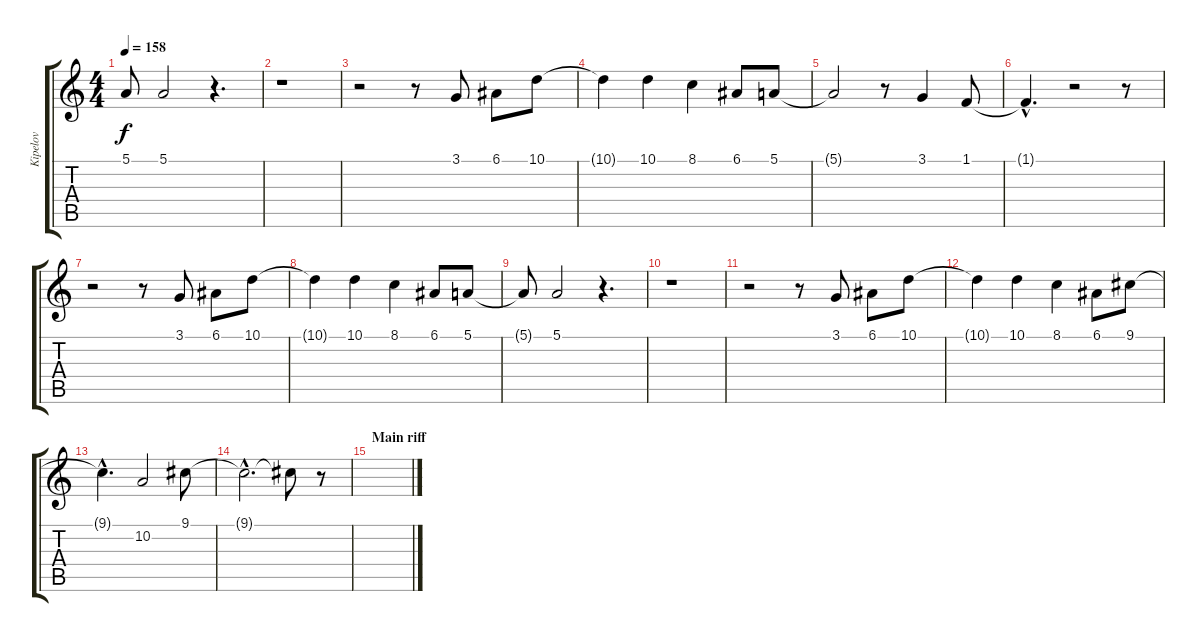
\track ("Kipelov" "Kipelov") {instrument tenorsax}
\staff {score tabs}
\tuning (E4 B3 G3 D3 A2 E2) {hide}
\ts (4 4)
\tempo 158
\clef g2
\ks c
5.1{t}.8{dy f} 5.1.2 r.4{d} |
r.1 |
r.2 r.8 3.1.8 6.1.8 10.1.8 |
10.1{t}.4 10.1.4 8.1.4 6.1.8 5.1.8 |
5.1{t}.2 r.8 3.1.4 1.1.8 |
1.1{hac t}.4{d} r.2 r.8 |
r.2 r.8 3.1.8 6.1.8 10.1.8 |
10.1{t}.4 10.1.4 8.1.4 6.1.8 5.1.8 |
5.1{t}.8 5.1.2 r.4{d} |
r.1 |
r.2 r.8 3.1.8 6.1.8 10.1.8 |
10.1{t}.4 10.1.4 8.1.4 6.1.8 9.1.8 |
9.1{hac t}.4{d} 10.2.2 9.1.8 |
9.1{hac t}.2{d} 9.1{t}.8 r.8 |
\section ("" "Main riff")
